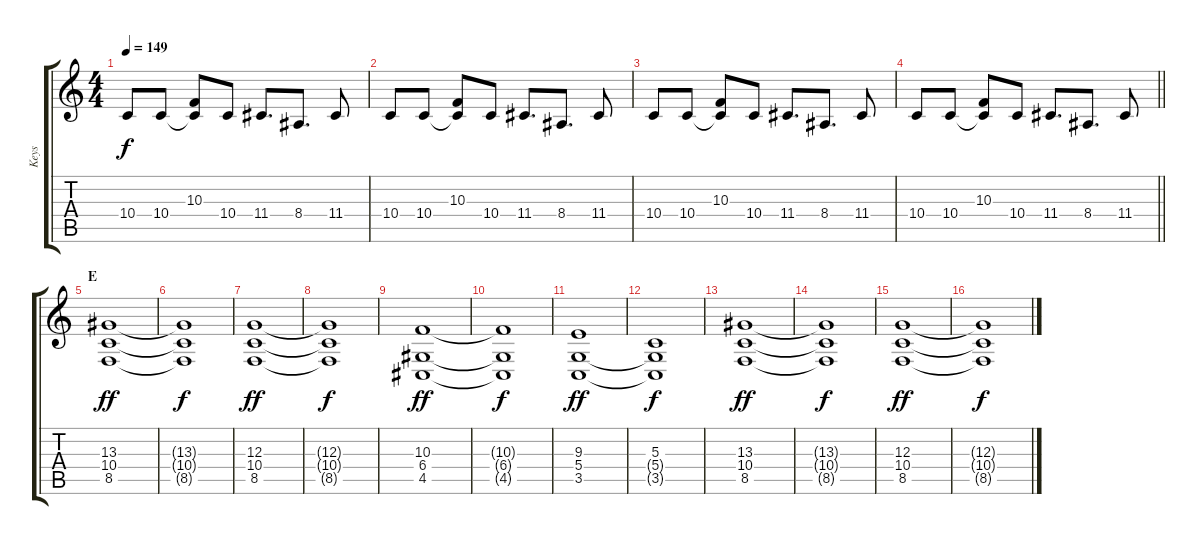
\track ("Keys" "Keys") {instrument lead1square}
\staff {score tabs}
\tuning (E4 B3 G3 D3 A2 E2) {hide}
\ts (4 4)
\tempo 149
\clef g2
\ks c
10.4.8{dy f} 10.4.8 (10.3 10.4{t}).8 10.4.8 11.4.8{d} 8.4.8{d} 11.4.8 |
10.4.8 10.4.8 (10.3 10.4{t}).8 10.4.8 11.4.8{d} 8.4.8{d} 11.4.8 |
10.4.8 10.4.8 (10.3 10.4{t}).8 10.4.8 11.4.8{d} 8.4.8{d} 11.4.8 |
\barLineRight lightlight
10.4.8 10.4.8 (10.3 10.4{t}).8 10.4.8 11.4.8{d} 8.4.8{d} 11.4.8 |
\section ("" "E")
(13.3 10.4 8.5).1{dy ff instrument pad6metallic} |
(13.3{t} 10.4{t} 8.5{t}).1{dy f} |
(12.3 10.4 8.5).1{dy ff} |
(12.3{t} 10.4{t} 8.5{t}).1{dy f} |
(10.3 6.4 4.5).1{dy ff} |
(10.3{t} 6.4{t} 4.5{t}).1{dy f} |
(9.3 5.4 3.5).1{dy ff} |
(5.3 5.4{t} 3.5{t}).1{dy f} |
(13.3 10.4 8.5).1{dy ff instrument pad6metallic} |
(13.3{t} 10.4{t} 8.5{t}).1{dy f} |
(12.3 10.4 8.5).1{dy ff} |
(12.3{t} 10.4{t} 8.5{t}).1{dy f}
